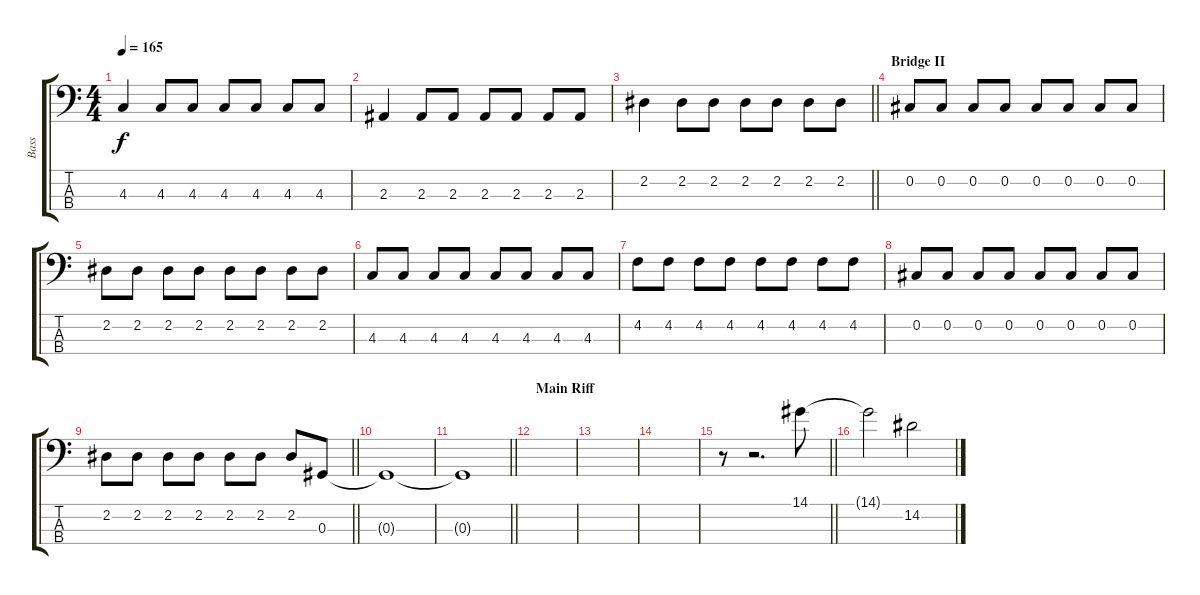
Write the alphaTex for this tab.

\track ("Bass" "Bass") {instrument electricbasspick}
\staff {score tabs}
\tuning (Gb2 Db2 Ab1 Eb1) {hide}
\ts (4 4)
\tempo 165
\clef f4
\ks c
4.3.4{dy f} 4.3.8 4.3.8 4.3.8 4.3.8 4.3.8 4.3.8 |
2.3.4 2.3.8 2.3.8 2.3.8 2.3.8 2.3.8 2.3.8 |
\barLineRight lightlight
2.2.4 2.2.8 2.2.8 2.2.8 2.2.8 2.2.8 2.2.8 |
\section ("" "Bridge II")
0.2.8 0.2.8 0.2.8 0.2.8 0.2.8 0.2.8 0.2.8 0.2.8 |
2.2.8 2.2.8 2.2.8 2.2.8 2.2.8 2.2.8 2.2.8 2.2.8 |
4.3.8 4.3.8 4.3.8 4.3.8 4.3.8 4.3.8 4.3.8 4.3.8 |
4.2.8 4.2.8 4.2.8 4.2.8 4.2.8 4.2.8 4.2.8 4.2.8 |
0.2.8 0.2.8 0.2.8 0.2.8 0.2.8 0.2.8 0.2.8 0.2.8 |
\barLineRight lightlight
2.2.8 2.2.8 2.2.8 2.2.8 2.2.8 2.2.8 2.2.8 0.3.8 |
0.3{t}.1 |
\barLineRight lightlight
0.3{t}.1 |
\section ("" "Main Riff")
|
|
|
\barLineRight lightlight
r.8 r.2{d} 14.1.8 |
14.1{t}.2 14.2.2
